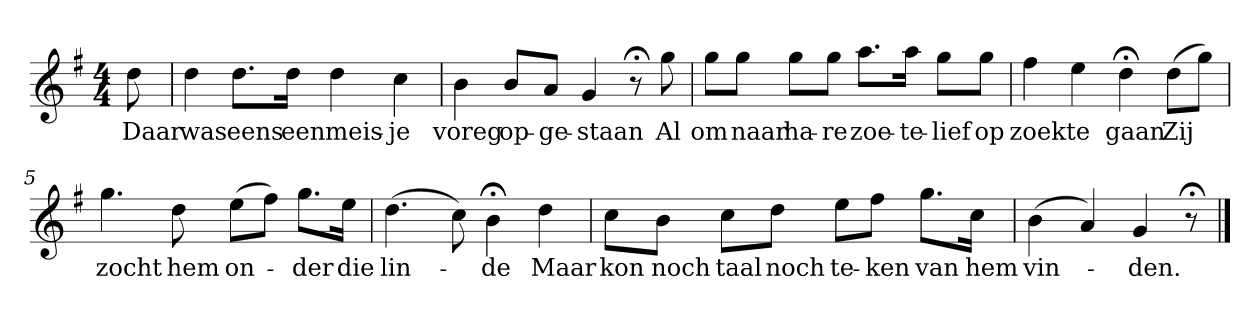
**kern	**text
*part1	*part1
*staff1	*staff1
*k[f#]	*
*G:	*
*M4/4	*
*MM120	*
=	=
8dd	Daar
=1	=1
4dd	was
8.ddL	eens
16ddJk	een
4dd	meis-
4cc	-je
=2	=2
4b	voreg
8bL	op-
8aJ	-ge-
4g	-staan
8r;<	.
8gg	Al
=3	=3
8ggL	om
8ggJ	naar
8ggL	ha-
8ggJ	-re
8.aaL	zoe-
16aaJk	-te-
8ggL	-lief
8ggJ	op
=4	=4
4ff#	zoek
4ee	te
4dd;<	gaan
(8ddL	Zij
8ggJ)	.
=5	=5
4.gg	zocht
8dd	hem
(8eeL	on-
8ff#J)	.
8.ggL	-der
16eeJk	die
=6	=6
(4.dd	lin-
8cc)	.
4b;<	-de
4dd	Maar
=7	=7
8ccL	kon
8bJ	noch
8ccL	taal
8ddJ	noch
8eeL	te-
8ff#J	-ken
8.ggL	van
16ccJk	hem
=8	=8
(4b	vin-
4a)	.
4g	-den.
8r;<	.
==	==
*-	*-
